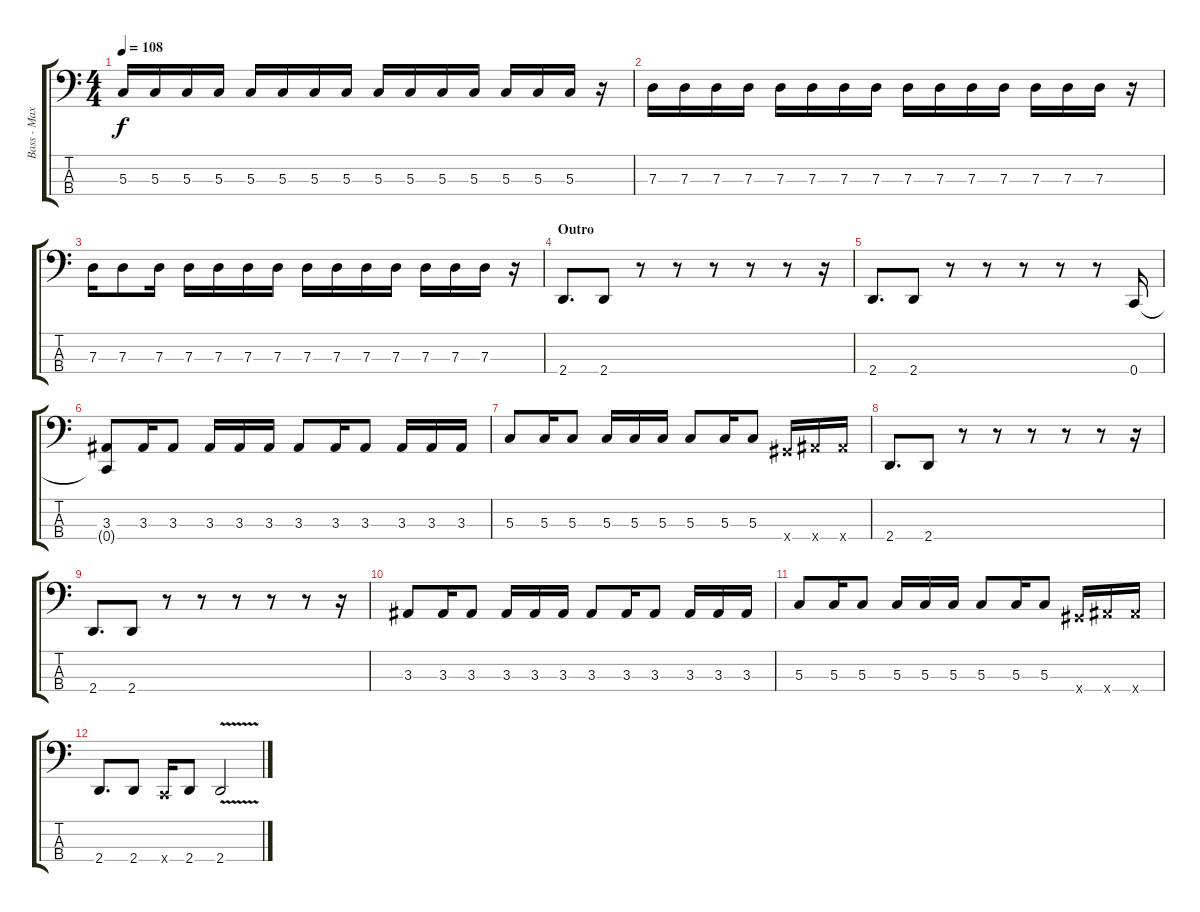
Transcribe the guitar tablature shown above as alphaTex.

\track ("Bass - Max Green" "Bass - Max") {instrument electricbasspick}
\staff {score tabs}
\tuning (F2 C2 G1 C1) {hide}
\ts (4 4)
\tempo 108
\clef f4
\ks c
5.3.16{dy f} 5.3.16 5.3.16 5.3.16 5.3.16 5.3.16 5.3.16 5.3.16 5.3.16 5.3.16 5.3.16 5.3.16 5.3.16 5.3.16 5.3.16 r.16 |
7.3.16 7.3.16 7.3.16 7.3.16 7.3.16 7.3.16 7.3.16 7.3.16 7.3.16 7.3.16 7.3.16 7.3.16 7.3.16 7.3.16 7.3.16 r.16 |
7.3.16 7.3.8 7.3.16 7.3.16 7.3.16 7.3.16 7.3.16 7.3.16 7.3.16 7.3.16 7.3.16 7.3.16 7.3.16 7.3.16 r.16 |
\section ("" "Outro")
2.4.8{d} 2.4.8 r.8 r.8 r.8 r.8 r.8 r.16 |
2.4.8{d} 2.4.8 r.8 r.8 r.8 r.8 r.8 0.4.16 |
(3.3 0.4{t}).8 3.3.16 3.3.8 3.3.16 3.3.16 3.3.16 3.3.8 3.3.16 3.3.8 3.3.16 3.3.16 3.3.16 |
5.3.8 5.3.16 5.3.8 5.3.16 5.3.16 5.3.16 5.3.8 5.3.16 5.3.8 8.4{x}.16 10.4{x}.16 10.4{x}.16 |
2.4.8{d} 2.4.8 r.8 r.8 r.8 r.8 r.8 r.16 |
2.4.8{d} 2.4.8 r.8 r.8 r.8 r.8 r.8 r.16 |
3.3.8 3.3.16 3.3.8 3.3.16 3.3.16 3.3.16 3.3.8 3.3.16 3.3.8 3.3.16 3.3.16 3.3.16 |
5.3.8 5.3.16 5.3.8 5.3.16 5.3.16 5.3.16 5.3.8 5.3.16 5.3.8 8.4{x}.16 10.4{x}.16 10.4{x}.16 |
2.4.8{d} 2.4.8 0.4{x}.16 2.4.8 2.4{v}.2
